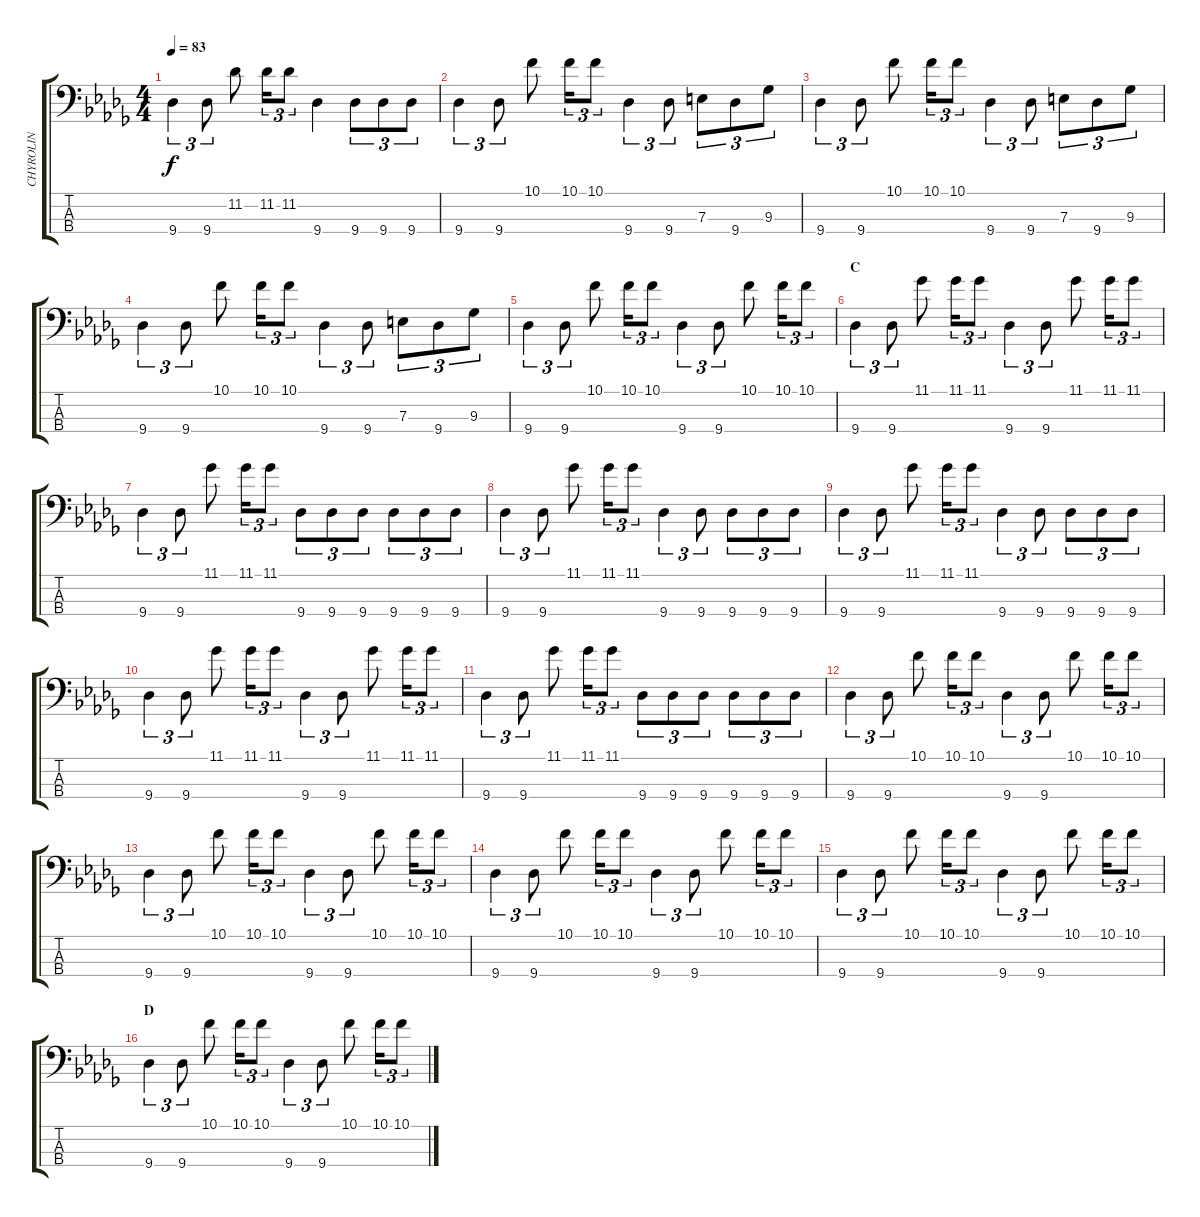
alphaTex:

\track ("CHYROLIN" "CHYROLIN") {instrument electricbassfinger}
\staff {score tabs}
\tuning (G2 D2 A1 E1) {hide}
\ts (4 4)
\tempo 83
\clef f4
\ks db
9.4.4{tu (3 2) dy f} 9.4.8{tu (3 2)} 11.2.8 11.2.16{tu (3 2)} 11.2.8{tu (3 2)} 9.4.4 9.4.8{tu (3 2)} 9.4.8{tu (3 2)} 9.4.8{tu (3 2)} |
9.4.4{tu (3 2)} 9.4.8{tu (3 2)} 10.1.8 10.1.16{tu (3 2)} 10.1.8{tu (3 2)} 9.4.4{tu (3 2)} 9.4.8{tu (3 2)} 7.3.8{tu (3 2)} 9.4.8{tu (3 2)} 9.3.8{tu (3 2)} |
9.4.4{tu (3 2)} 9.4.8{tu (3 2)} 10.1.8 10.1.16{tu (3 2)} 10.1.8{tu (3 2)} 9.4.4{tu (3 2)} 9.4.8{tu (3 2)} 7.3.8{tu (3 2)} 9.4.8{tu (3 2)} 9.3.8{tu (3 2)} |
9.4.4{tu (3 2)} 9.4.8{tu (3 2)} 10.1.8 10.1.16{tu (3 2)} 10.1.8{tu (3 2)} 9.4.4{tu (3 2)} 9.4.8{tu (3 2)} 7.3.8{tu (3 2)} 9.4.8{tu (3 2)} 9.3.8{tu (3 2)} |
9.4.4{tu (3 2)} 9.4.8{tu (3 2)} 10.1.8 10.1.16{tu (3 2)} 10.1.8{tu (3 2)} 9.4.4{tu (3 2)} 9.4.8{tu (3 2)} 10.1.8 10.1.16{tu (3 2)} 10.1.8{tu (3 2)} |
\section ("" "C")
9.4.4{tu (3 2)} 9.4.8{tu (3 2)} 11.1.8 11.1.16{tu (3 2)} 11.1.8{tu (3 2)} 9.4.4{tu (3 2)} 9.4.8{tu (3 2)} 11.1.8 11.1.16{tu (3 2)} 11.1.8{tu (3 2)} |
9.4.4{tu (3 2)} 9.4.8{tu (3 2)} 11.1.8 11.1.16{tu (3 2)} 11.1.8{tu (3 2)} 9.4.8{tu (3 2)} 9.4.8{tu (3 2)} 9.4.8{tu (3 2)} 9.4.8{tu (3 2)} 9.4.8{tu (3 2)} 9.4.8{tu (3 2)} |
9.4.4{tu (3 2)} 9.4.8{tu (3 2)} 11.1.8 11.1.16{tu (3 2)} 11.1.8{tu (3 2)} 9.4.4{tu (3 2)} 9.4.8{tu (3 2)} 9.4.8{tu (3 2)} 9.4.8{tu (3 2)} 9.4.8{tu (3 2)} |
9.4.4{tu (3 2)} 9.4.8{tu (3 2)} 11.1.8 11.1.16{tu (3 2)} 11.1.8{tu (3 2)} 9.4.4{tu (3 2)} 9.4.8{tu (3 2)} 9.4.8{tu (3 2)} 9.4.8{tu (3 2)} 9.4.8{tu (3 2)} |
9.4.4{tu (3 2)} 9.4.8{tu (3 2)} 11.1.8 11.1.16{tu (3 2)} 11.1.8{tu (3 2)} 9.4.4{tu (3 2)} 9.4.8{tu (3 2)} 11.1.8 11.1.16{tu (3 2)} 11.1.8{tu (3 2)} |
9.4.4{tu (3 2)} 9.4.8{tu (3 2)} 11.1.8 11.1.16{tu (3 2)} 11.1.8{tu (3 2)} 9.4.8{tu (3 2)} 9.4.8{tu (3 2)} 9.4.8{tu (3 2)} 9.4.8{tu (3 2)} 9.4.8{tu (3 2)} 9.4.8{tu (3 2)} |
9.4.4{tu (3 2)} 9.4.8{tu (3 2)} 10.1.8 10.1.16{tu (3 2)} 10.1.8{tu (3 2)} 9.4.4{tu (3 2)} 9.4.8{tu (3 2)} 10.1.8 10.1.16{tu (3 2)} 10.1.8{tu (3 2)} |
9.4.4{tu (3 2)} 9.4.8{tu (3 2)} 10.1.8 10.1.16{tu (3 2)} 10.1.8{tu (3 2)} 9.4.4{tu (3 2)} 9.4.8{tu (3 2)} 10.1.8 10.1.16{tu (3 2)} 10.1.8{tu (3 2)} |
9.4.4{tu (3 2)} 9.4.8{tu (3 2)} 10.1.8 10.1.16{tu (3 2)} 10.1.8{tu (3 2)} 9.4.4{tu (3 2)} 9.4.8{tu (3 2)} 10.1.8 10.1.16{tu (3 2)} 10.1.8{tu (3 2)} |
9.4.4{tu (3 2)} 9.4.8{tu (3 2)} 10.1.8 10.1.16{tu (3 2)} 10.1.8{tu (3 2)} 9.4.4{tu (3 2)} 9.4.8{tu (3 2)} 10.1.8 10.1.16{tu (3 2)} 10.1.8{tu (3 2)} |
\section ("" "D")
9.4.4{tu (3 2)} 9.4.8{tu (3 2)} 10.1.8 10.1.16{tu (3 2)} 10.1.8{tu (3 2)} 9.4.4{tu (3 2)} 9.4.8{tu (3 2)} 10.1.8 10.1.16{tu (3 2)} 10.1.8{tu (3 2)}
